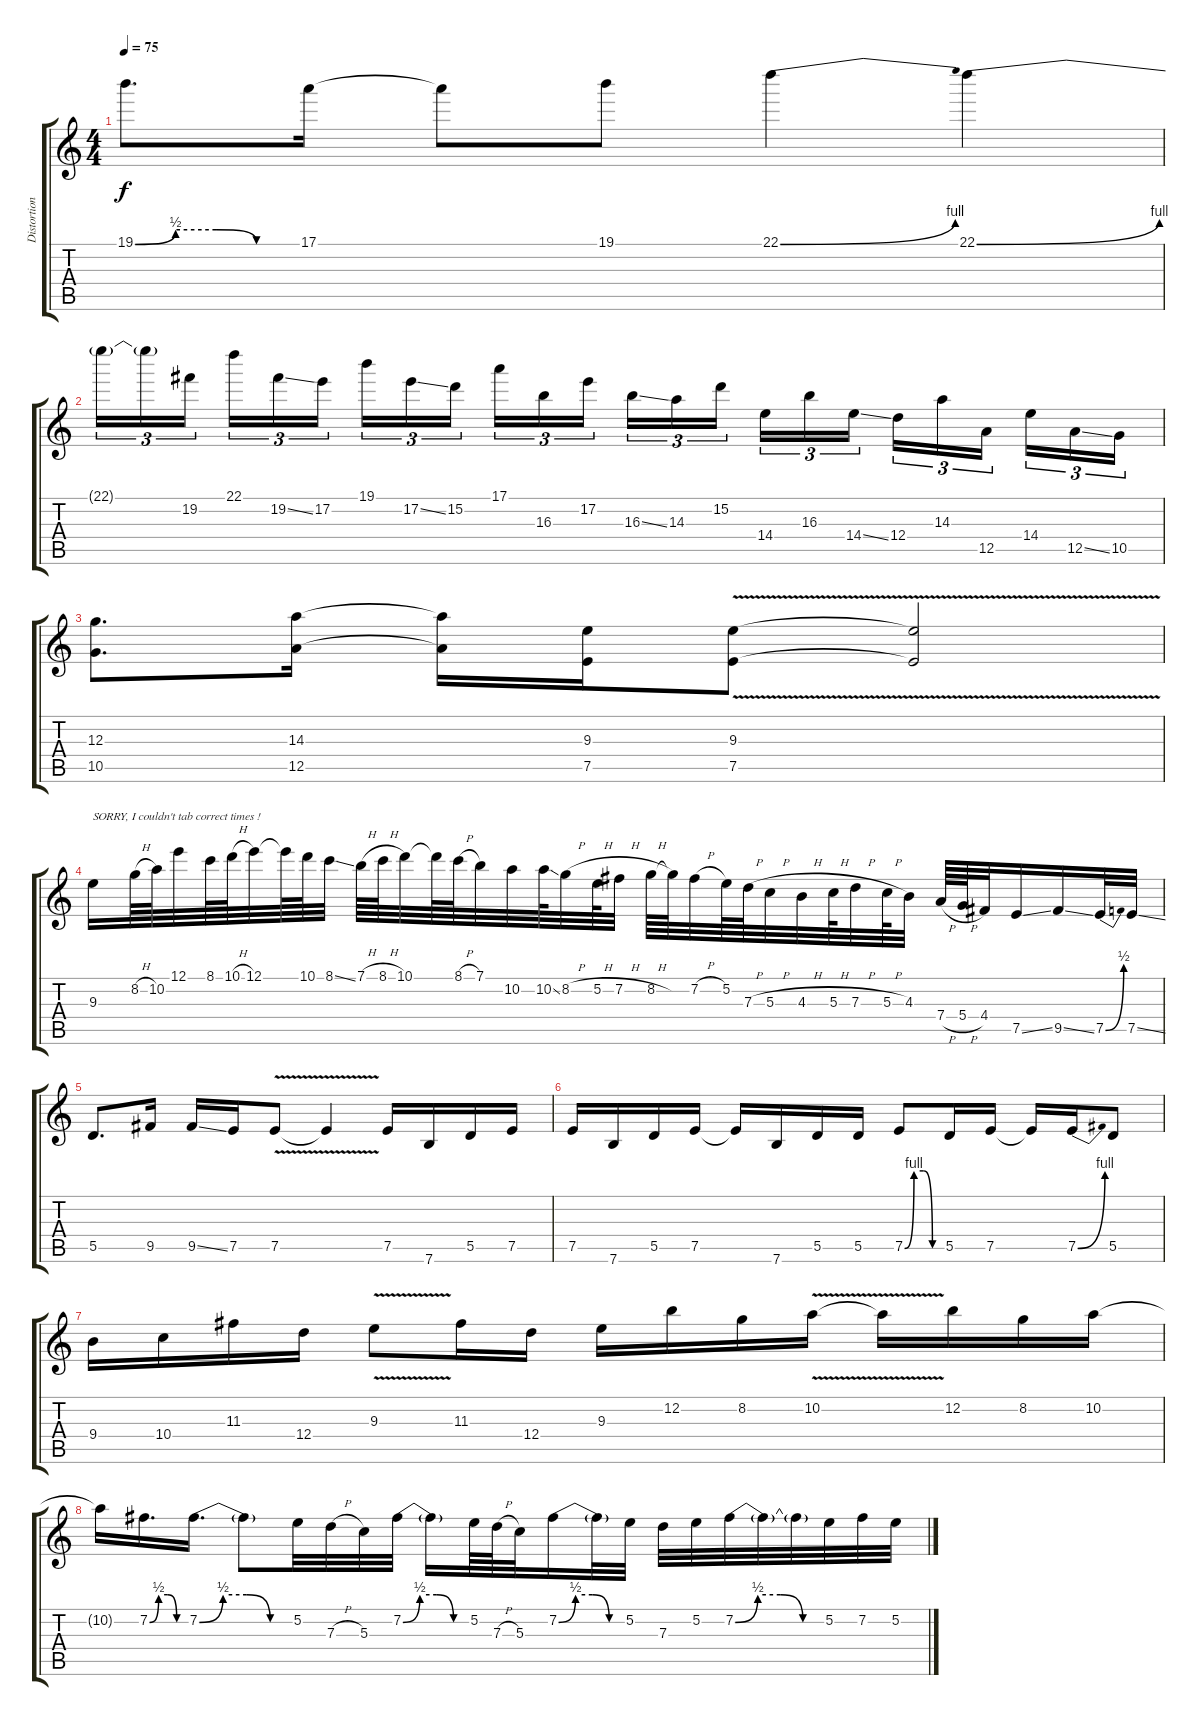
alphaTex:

\track ("Distortion" "Distortion") {instrument distortionguitar}
\staff {score tabs}
\tuning (E4 B3 G3 D3 A2 E2) {hide}
\ts (4 4)
\tempo 75
\clef g2
\ks c
19.1{be (custom 0 0 15 2 30 2 45 0 60 0)}.8{d dy f} 17.1.16 17.1{t}.8 19.1.8 22.1{be (bend 0 0 60 4)}.4 22.1{be (bend 0 0 60 4)}.4 |
22.1{t}.16{tu (3 2)} 22.1{t}.16{tu (3 2)} 19.2.16{tu (3 2)} 22.1.16{tu (3 2)} 19.2{ss}.16{tu (3 2)} 17.2.16{tu (3 2)} 19.1.16{tu (3 2)} 17.2{ss}.16{tu (3 2)} 15.2.16{tu (3 2)} 17.1.16{tu (3 2)} 16.3.16{tu (3 2)} 17.2.16{tu (3 2)} 16.3{ss}.16{tu (3 2)} 14.3.16{tu (3 2)} 15.2.16{tu (3 2)} 14.4.16{tu (3 2)} 16.3.16{tu (3 2)} 14.4{ss}.16{tu (3 2)} 12.4.16{tu (3 2)} 14.3.16{tu (3 2)} 12.5.16{tu (3 2)} 14.4.16{tu (3 2)} 12.5{ss}.16{tu (3 2)} 10.5.16{tu (3 2)} |
(12.3 10.5).8{d} (14.3 12.5).16 (14.3{t} 12.5{t}).16 (9.3 7.5).16 (9.3{v} 7.5{v}).8 (9.3{t} 7.5{t}).2 |
9.3.16{txt "SORRY, I couldn't tab correct times !"} 8.2{h}.64 10.2.64 12.1.32 8.1.64 10.1{h}.64 12.1.32 12.1{t}.64 10.1.64 8.1{ss}.32 7.1{h}.64 8.1{h}.64 10.1.32 10.1{t}.64 8.1{h}.64 7.1.32 10.2.32 10.2{ss}.64 8.2{h}.32 5.2{h}.64 7.2{h}.32 8.2{h}.64 8.2{t}.64 7.2{h}.32 5.2.64 7.3{h}.64 5.3{h}.32 4.3{h}.32 5.3{h}.64 7.3{h}.32 5.3{h}.64 4.3.32 7.4{h}.64 5.4{h}.64 4.4.32 7.5{ss}.16 9.5{ss}.16 7.5{be (bend 0 0 60 2)}.32 7.5{ss}.32 |
5.5.8{d} 9.5.16 9.5{ss}.16 7.5.16 7.5{v}.8 7.5{t}.4 7.5.16 7.6.16 5.5.16 7.5.16 |
7.5.16 7.6.16 5.5.16 7.5.16 7.5{t}.16 7.6.16 5.5.16 5.5.16 7.5{be (custom 0 0 15 4 30 4 45 0 60 0)}.8 5.5.16 7.5.16 7.5{t}.16 7.5{be (bend 0 0 60 4)}.16 5.5.8 |
9.4.16 10.4.16 11.3.16 12.4.16 9.3{v}.8 11.3.16 12.4.16 9.3.16 12.2.16 8.2.16 10.2{v}.16 10.2{t}.16 12.2.16 8.2.16 10.2.16 |
10.2{t}.16 7.2{be (custom 0 0 15 2 30 2 45 0 60 0)}.16{d} 7.2{be (custom 0 0 15 2 30 2 45 0 60 0)}.16{d} 7.2{t}.8 5.2.32 7.3{h}.32 5.3.32 7.2{be (custom 0 0 15 2 30 2 45 0 60 0)}.32 7.2{t}.16 5.2.64 7.3{h}.64 5.3.32 7.2{be (custom 0 0 15 2 30 2 45 0 60 0)}.16 7.2{t}.32 5.2.32 7.3.32 5.2.32 7.2{be (custom 0 0 15 2 30 2 45 0 60 0)}.32 7.2{t}.32 7.2{t}.32 5.2.32 7.2.32 5.2.32
